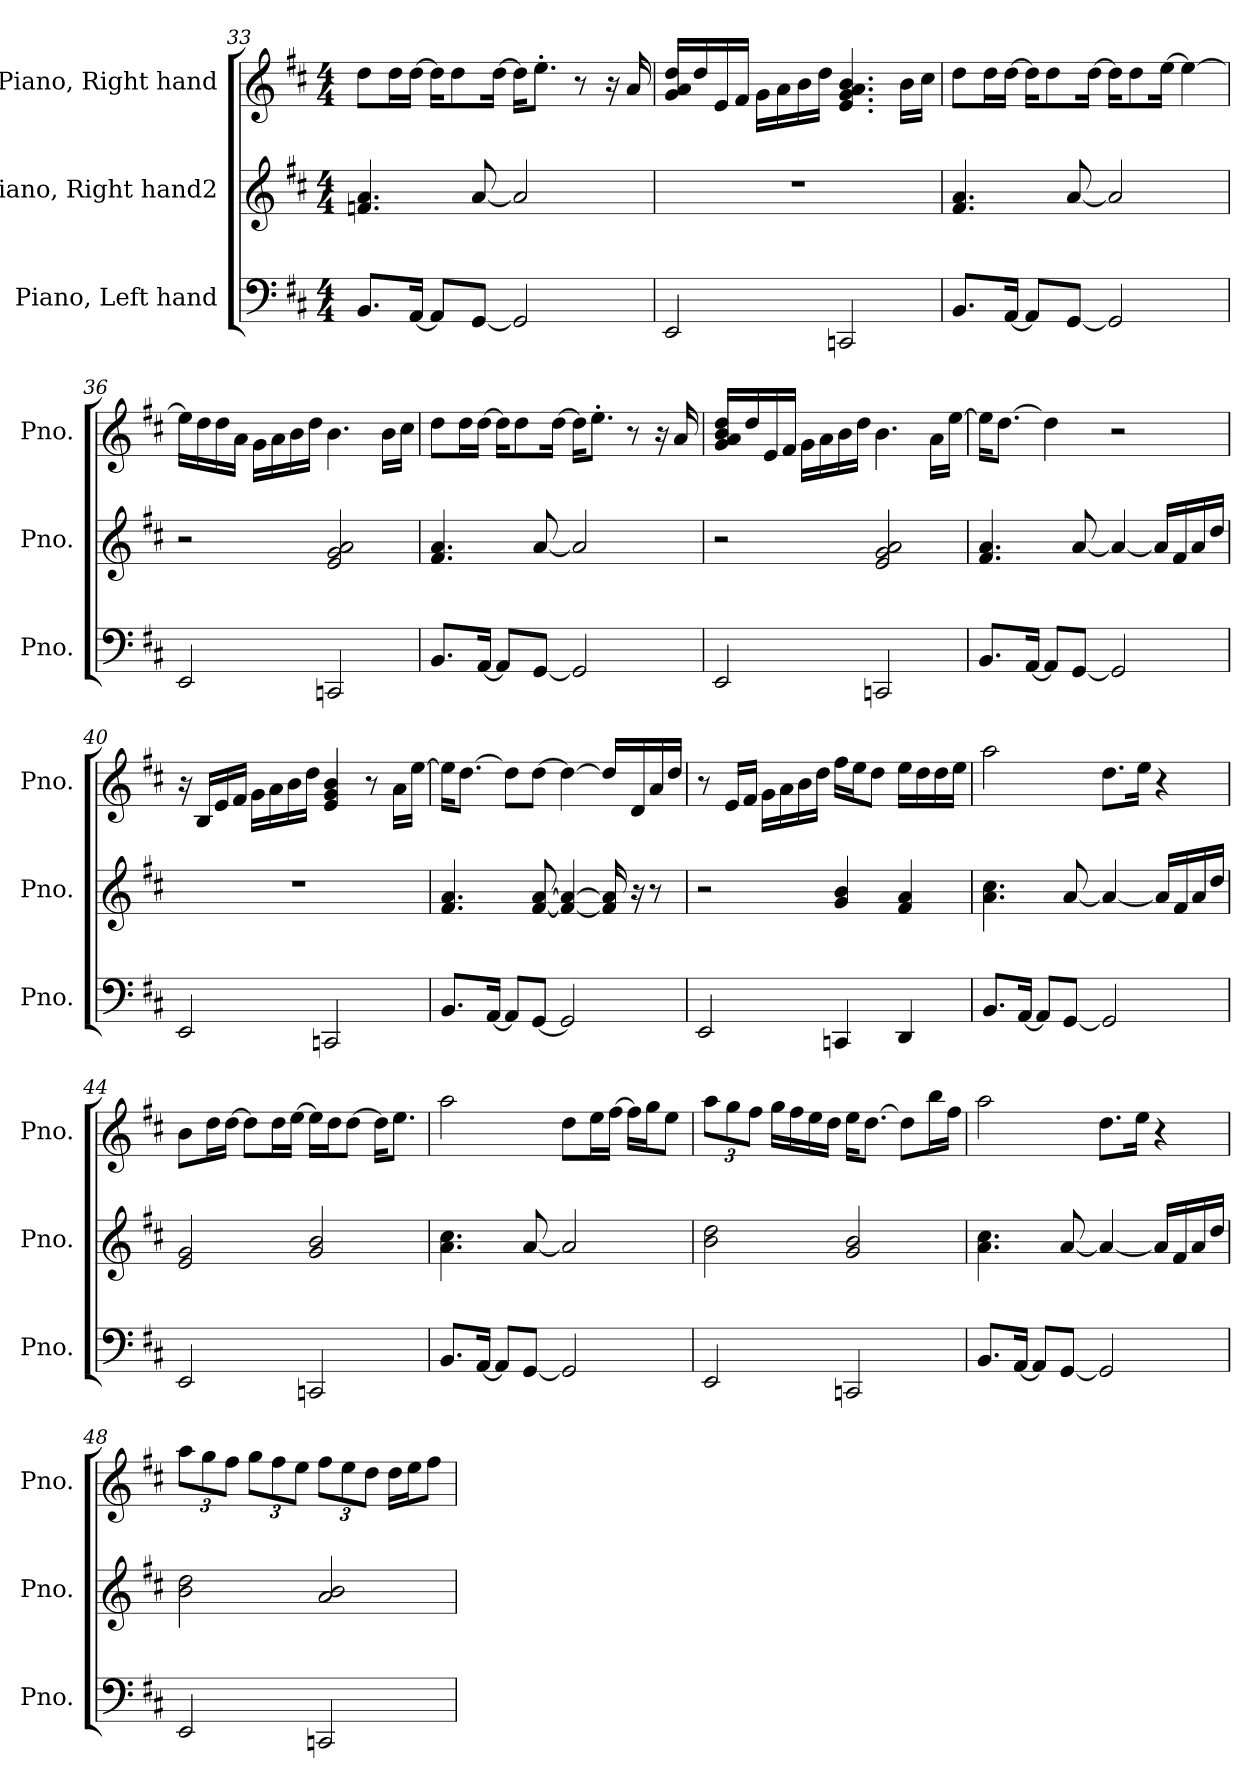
**kern	**kern	**kern
*part3	*part2	*part1
*staff3	*staff2	*staff1
*I"Piano, Left hand	*I"Piano, Right hand2	*I"Piano, Right hand
*I'Pno.	*I'Pno.	*I'Pno.
*clefF4	*clefG2	*clefG2
*k[f#c#]	*k[f#c#]	*k[f#c#]
*M4/4	*M4/4	*M4/4
=33	=33	=33
8.BB/L	4.fn/ 4.a/	8dd\L
.	.	16dd\L
[16AA/Jk	.	[16dd\JJ
8AA/L]	.	16dd\KL]
.	.	8dd\
[8GG/J	[8a/	.
.	.	[16dd\Jk
2GG/]	2a/]	16dd\KL]
.	.	8.ee'\J
.	.	8r
.	.	16r
.	.	16a/
=34	=34	=34
2EE/	1r	16g/ 16a/ 16dd/LL
.	.	16dd/
.	.	16e/
.	.	16f#/JJ
.	.	16g\LL
.	.	16a\
.	.	16b\
.	.	16dd\JJ
2CCn/	.	4.e/ 4.g/ 4.a/ 4.b/
.	.	16b\LL
.	.	16cc#\JJ
!!LO:LB:g=z
=35	=35	=35
8.BB/L	4.f#/ 4.a/	8dd\L
.	.	16dd\L
[16AA/Jk	.	[16dd\JJ
8AA/L]	.	16dd\KL]
.	.	8dd\
[8GG/J	[8a/	.
.	.	[16dd\Jk
2GG/]	2a/]	16dd\KL]
.	.	8dd\
.	.	[16ee\Jk
.	.	4ee\_
=36	=36	=36
2EE/	2r	16ee\LL]
.	.	16dd\
.	.	16dd\
.	.	16a\JJ
.	.	16g\LL
.	.	16a\
.	.	16b\
.	.	16dd\JJ
2CCn/	2e/ 2g/ 2a/	4.b\
.	.	16b\LL
.	.	16cc#\JJ
=37	=37	=37
8.BB/L	4.f#/ 4.a/	8dd\L
.	.	16dd\L
[16AA/Jk	.	[16dd\JJ
8AA/L]	.	16dd\KL]
.	.	8dd\
[8GG/J	[8a/	.
.	.	[16dd\Jk
2GG/]	2a/]	16dd\KL]
.	.	8.ee'\J
.	.	8r
.	.	16r
.	.	16a/
!!LO:PB:g=z
=38	=38	=38
2EE/	2r	16g/ 16a/ 16b/ 16dd/LL
.	.	16dd/
.	.	16e/
.	.	16f#/JJ
.	.	16g\LL
.	.	16a\
.	.	16b\
.	.	16dd\JJ
2CCn/	2e/ 2g/ 2a/	4.b\
.	.	16a\LL
.	.	[16ee\JJ
=39	=39	=39
8.BB/L	4.f#/ 4.a/	16ee\KL]
.	.	[8.dd\J
[16AA/Jk	.	.
8AA/L]	.	4dd\]
[8GG/J	[8a/	.
2GG/]	4a/_	2r
.	16a/LL]	.
.	16f#/	.
.	16a/	.
.	16dd/JJ	.
=40	=40	=40
2EE/	1r	16r
.	.	16B/LL
.	.	16e/
.	.	16f#/JJ
.	.	16g\LL
.	.	16a\
.	.	16b\
.	.	16dd\JJ
2CCn/	.	4e/ 4g/ 4b/
.	.	8r
.	.	16a\LL
.	.	[16ee\JJ
!!LO:LB:g=z
=41	=41	=41
8.BB/L	4.f#/ 4.a/	16ee\KL]
.	.	[8.dd\J
[16AA/Jk	.	.
8AA/L]	.	8dd\L]
[8GG/J	[8f#/ [8a/	[8dd\J
2GG/]	4f#/_ 4a/_	4dd\_
.	16f#/] 16a/]	16dd/LL]
.	16r	16d/
.	8r	16a/
.	.	16dd/JJ
=42	=42	=42
2EE/	2r	8r
.	.	16e/LL
.	.	16f#/JJ
.	.	16g\LL
.	.	16a\
.	.	16b\
.	.	16dd\JJ
4CCn/	4g/ 4b/	16ff#\LL
.	.	16ee\J
.	.	8dd\J
4DD/	4f#/ 4a/	16ee\LL
.	.	16dd\
.	.	16dd\
.	.	16ee\JJ
=43	=43	=43
8.BB/L	4.a\ 4.cc#\	2aa\
[16AA/Jk	.	.
8AA/L]	.	.
[8GG/J	[8a/	.
2GG/]	4a/_	8.dd\L
.	.	16ee\Jk
.	16a/LL]	4r
.	16f#/	.
.	16a/	.
.	16dd/JJ	.
!!LO:LB:g=z
=44	=44	=44
2EE/	2e/ 2g/	8b\L
.	.	16dd\L
.	.	[16dd\JJ
.	.	8dd\L]
.	.	16dd\L
.	.	[16ee\JJ
2CCn/	2g/ 2b/	16ee\LL]
.	.	16dd\J
.	.	[8dd\J
.	.	16dd\KL]
.	.	8.ee\J
=45	=45	=45
8.BB/L	4.a\ 4.cc#\	2aa\
[16AA/Jk	.	.
8AA/L]	.	.
[8GG/J	[8a/	.
2GG/]	2a/]	8dd\L
.	.	16ee\L
.	.	[16ff#\JJ
.	.	16ff#\LL]
.	.	16gg\J
.	.	8ee\J
=46	=46	=46
*	*	*Xbrackettup
2EE/	2b\ 2dd\	12aa\L
.	.	12gg\
.	.	12ff#\J
.	.	16gg\LL
.	.	16ff#\
.	.	16ee\
.	.	16dd\JJ
2CCn/	2g/ 2b/	16ee\KL
.	.	[8.dd\J
.	.	8dd\L]
.	.	16bb\L
.	.	16ff#\JJ
!!LO:LB:g=z
=47	=47	=47
8.BB/L	4.a\ 4.cc#\	2aa\
[16AA/Jk	.	.
8AA/L]	.	.
[8GG/J	[8a/	.
2GG/]	4a/_	8.dd\L
.	.	16ee\Jk
.	16a/LL]	4r
.	16f#/	.
.	16a/	.
.	16dd/JJ	.
=48	=48	=48
2EE/	2b\ 2dd\	12aa\L
.	.	12gg\
.	.	12ff#\J
.	.	12gg\L
.	.	12ff#\
.	.	12ee\J
2CCn/	2a/ 2b/	12ff#\L
.	.	12ee\
.	.	12dd\J
.	.	16dd\LL
.	.	16ee\J
.	.	8ff#\J
=	=	=
*-	*-	*-
